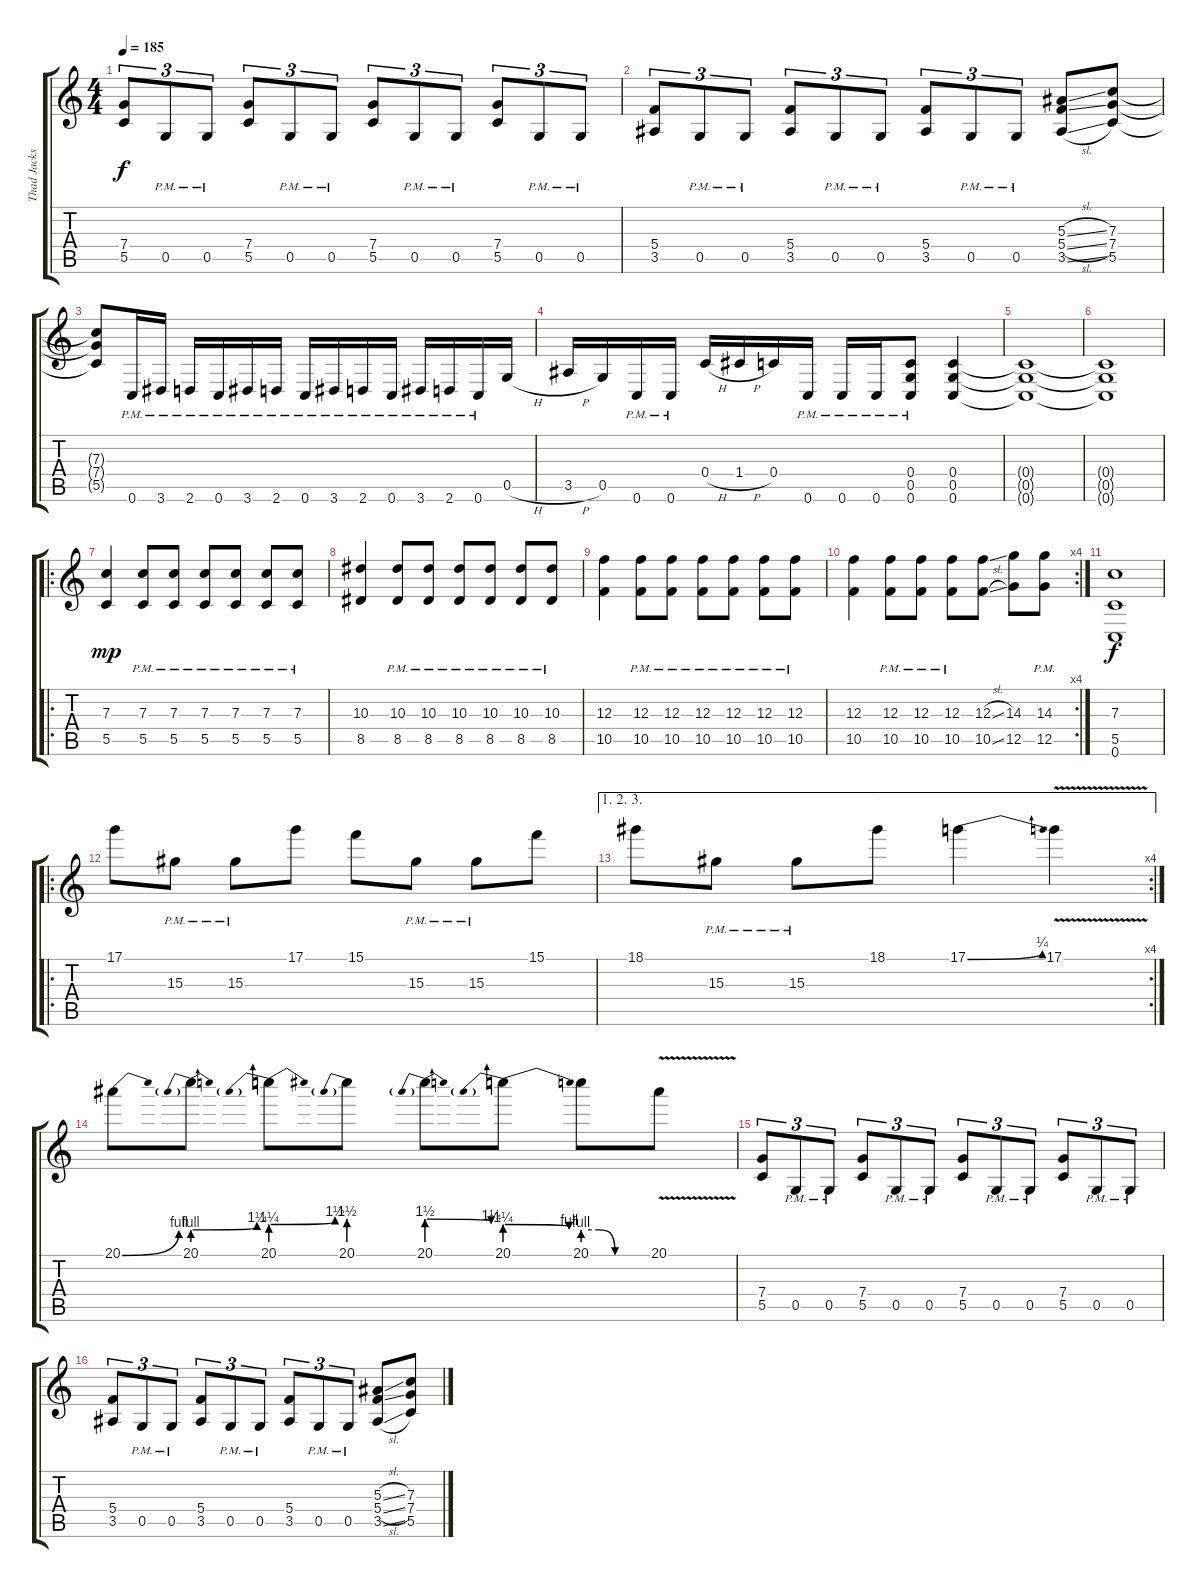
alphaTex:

\track ("Thad Jackson" "Thad Jacks") {instrument distortionguitar}
\staff {score tabs}
\tuning (D4 A3 F3 C3 G2 C2) {hide}
\ts (4 4)
\tempo 185
\clef g2
\ks c
(7.4 5.5).8{tu (3 2) dy f} 0.5{pm}.8{tu (3 2)} 0.5{pm}.8{tu (3 2)} (7.4 5.5).8{tu (3 2)} 0.5{pm}.8{tu (3 2)} 0.5{pm}.8{tu (3 2)} (7.4 5.5).8{tu (3 2)} 0.5{pm}.8{tu (3 2)} 0.5{pm}.8{tu (3 2)} (7.4 5.5).8{tu (3 2)} 0.5{pm}.8{tu (3 2)} 0.5{pm}.8{tu (3 2)} |
(5.4 3.5).8{tu (3 2)} 0.5{pm}.8{tu (3 2)} 0.5{pm}.8{tu (3 2)} (5.4 3.5).8{tu (3 2)} 0.5{pm}.8{tu (3 2)} 0.5{pm}.8{tu (3 2)} (5.4 3.5).8{tu (3 2)} 0.5{pm}.8{tu (3 2)} 0.5{pm}.8{tu (3 2)} (5.3{sl} 5.4{sl} 3.5{sl}).8 (7.3 7.4 5.5).8 |
(7.3{t} 7.4{t} 5.5{t}).8 0.6{pm}.16 3.6{pm}.16 2.6{pm}.16 0.6{pm}.16 3.6{pm}.16 2.6{pm}.16 0.6{pm}.16 3.6{pm}.16 2.6{pm}.16 0.6{pm}.16 3.6{pm}.16 2.6{pm}.16 0.6{pm}.16 0.5{h}.16 |
3.5{h}.16 0.5.16 0.6{pm}.16 0.6{pm}.16 0.4{h}.16 1.4{h}.16 0.4.16 0.6{pm}.16 0.6{pm}.16 0.6{pm}.16 (0.4 0.5 0.6{pm}).8 (0.4 0.5 0.6).4 |
(0.4{t} 0.5{t} 0.6{t}).1 |
(0.4{t} 0.5{t} 0.6{t}).1 |
\ro
(7.3 5.5).4{dy mp} (7.3{pm} 5.5{pm}).8 (7.3{pm} 5.5{pm}).8 (7.3{pm} 5.5{pm}).8 (7.3{pm} 5.5{pm}).8 (7.3{pm} 5.5{pm}).8 (7.3{pm} 5.5{pm}).8 |
(10.3 8.5).4 (10.3{pm} 8.5{pm}).8 (10.3{pm} 8.5{pm}).8 (10.3{pm} 8.5{pm}).8 (10.3{pm} 8.5{pm}).8 (10.3{pm} 8.5{pm}).8 (10.3{pm} 8.5{pm}).8 |
(12.3 10.5).4 (12.3{pm} 10.5{pm}).8 (12.3{pm} 10.5{pm}).8 (12.3{pm} 10.5{pm}).8 (12.3{pm} 10.5{pm}).8 (12.3{pm} 10.5{pm}).8 (12.3{pm} 10.5{pm}).8 |
\rc 4
(12.3 10.5).4 (12.3{pm} 10.5{pm}).8 (12.3{pm} 10.5{pm}).8 (12.3{pm} 10.5{pm}).8 (12.3{sl} 10.5{sl}).8 (14.3 12.5).8 (14.3{pm} 12.5).8 |
(7.3 5.5 0.6).1{dy f} |
\ro
17.1.8 15.3{pm}.8 15.3{pm}.8 17.1.8 15.1.8 15.3{pm}.8 15.3{pm}.8 15.1.8 |
\ae (1 2 3)
\rc 4
18.1.8 15.3{pm}.8 15.3{pm}.8 18.1.8 17.1{be (bend 0 0 60 1)}.4 17.1{v}.4 |
20.1{be (bend 0 0 60 4)}.8 20.1{be (prebendbend 0 4 60 5)}.8 20.1{be (prebendbend 0 5 60 6)}.8 20.1{be (prebend 0 6 60 6)}.8 20.1{be (prebendrelease 0 6 60 5)}.8 20.1{be (prebendrelease 0 5 60 4)}.8 20.1{be (custom 0 4 15 4 30 0 60 0)}.8 20.1{v}.8 |
(7.4 5.5).8{tu (3 2)} 0.5{pm}.8{tu (3 2)} 0.5{pm}.8{tu (3 2)} (7.4 5.5).8{tu (3 2)} 0.5{pm}.8{tu (3 2)} 0.5{pm}.8{tu (3 2)} (7.4 5.5).8{tu (3 2)} 0.5{pm}.8{tu (3 2)} 0.5{pm}.8{tu (3 2)} (7.4 5.5).8{tu (3 2)} 0.5{pm}.8{tu (3 2)} 0.5{pm}.8{tu (3 2)} |
(5.4 3.5).8{tu (3 2)} 0.5{pm}.8{tu (3 2)} 0.5{pm}.8{tu (3 2)} (5.4 3.5).8{tu (3 2)} 0.5{pm}.8{tu (3 2)} 0.5{pm}.8{tu (3 2)} (5.4 3.5).8{tu (3 2)} 0.5{pm}.8{tu (3 2)} 0.5{pm}.8{tu (3 2)} (5.3{sl} 5.4{sl} 3.5{sl}).8 (7.3 7.4 5.5).8
